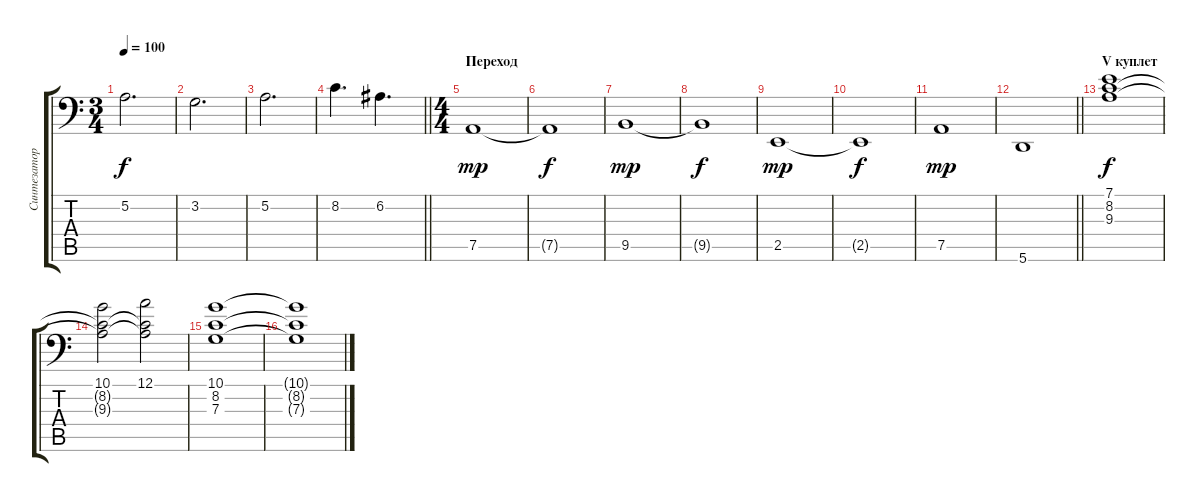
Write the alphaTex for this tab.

\track ("Синтезатор" "Синтезатор") {instrument stringensemble1}
\staff {score tabs}
\tuning (A3 E3 C3 G2 D2 A1) {hide}
\ts (3 4)
\tempo 100
\clef f4
\ks aminor
5.2.2{d dy f volume 12 instrument synthstrings1} |
3.2.2{d} |
5.2.2{d} |
\barLineRight lightlight
8.2.4{d} 6.2.4{d} |
\ts (4 4)
\section ("" "Переход")
7.5.1{dy mp} |
7.5{t}.1{dy f} |
9.5.1{dy mp} |
9.5{t}.1{dy f} |
2.5.1{dy mp} |
2.5{t}.1{dy f} |
7.5.1{dy mp} |
\barLineRight lightlight
5.6.1 |
\section ("" "V куплет")
(7.1 8.2 9.3).1{dy f volume 13 instrument synthstrings2} |
(10.1 8.2{t} 9.3{t}).2 (12.1 8.2{t} 9.3{t}).2 |
(10.1 8.2 7.3).1 |
(10.1{t} 8.2{t} 7.3{t}).1
